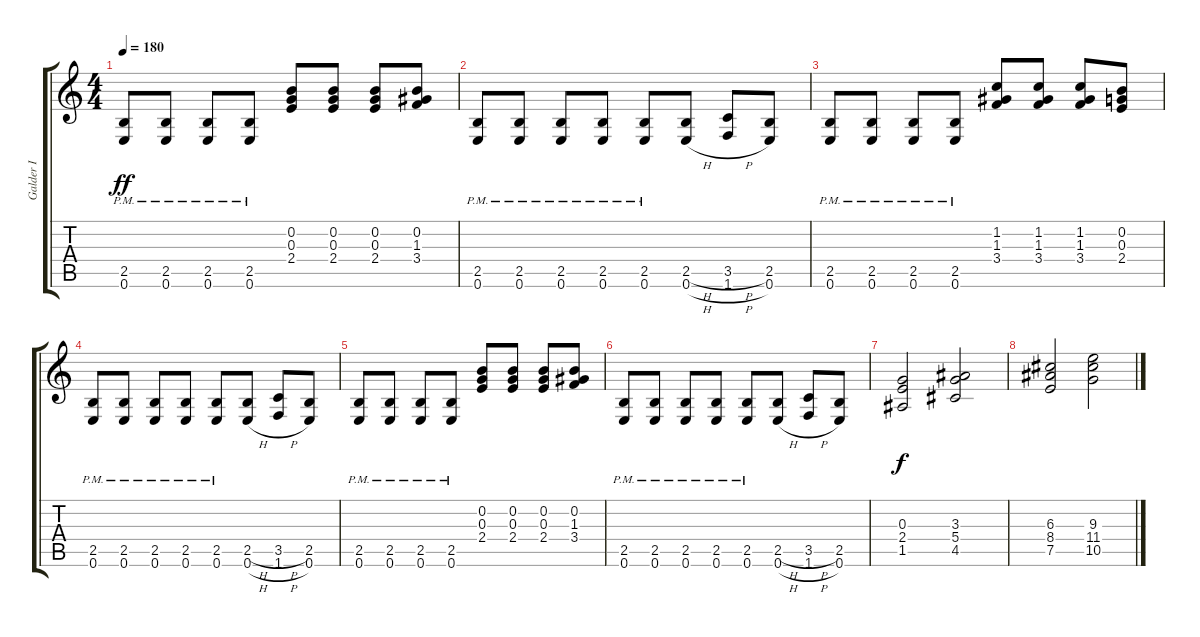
\track ("Galder I" "Galder I") {instrument distortionguitar}
\staff {score tabs}
\tuning (E4 B3 G3 D3 A2 E2) {hide}
\ts (4 4)
\tempo 180
\clef g2
\ks c
(2.5{pm} 0.6{pm}).8{dy ff} (2.5{pm} 0.6{pm}).8 (2.5{pm} 0.6{pm}).8 (2.5{pm} 0.6{pm}).8 (0.2 0.3 2.4).8 (0.2 0.3 2.4).8 (0.2 0.3 2.4).8 (0.2 1.3 3.4).8 |
(2.5{pm} 0.6{pm}).8 (2.5{pm} 0.6{pm}).8 (2.5{pm} 0.6{pm}).8 (2.5{pm} 0.6{pm}).8 (2.5{pm} 0.6{pm}).8 (2.5{h} 0.6{h}).8 (3.5{h} 1.6{h}).8 (2.5 0.6).8 |
(2.5{pm} 0.6{pm}).8 (2.5{pm} 0.6{pm}).8 (2.5{pm} 0.6{pm}).8 (2.5{pm} 0.6{pm}).8 (1.2 1.3 3.4).8 (1.2 1.3 3.4).8 (1.2 1.3 3.4).8 (0.2 0.3 2.4).8 |
(2.5{pm} 0.6{pm}).8 (2.5{pm} 0.6{pm}).8 (2.5{pm} 0.6{pm}).8 (2.5{pm} 0.6{pm}).8 (2.5{pm} 0.6{pm}).8 (2.5{h} 0.6{h}).8 (3.5{h} 1.6{h}).8 (2.5 0.6).8 |
(2.5{pm} 0.6{pm}).8 (2.5{pm} 0.6{pm}).8 (2.5{pm} 0.6{pm}).8 (2.5{pm} 0.6{pm}).8 (0.2 0.3 2.4).8 (0.2 0.3 2.4).8 (0.2 0.3 2.4).8 (0.2 1.3 3.4).8 |
(2.5{pm} 0.6{pm}).8 (2.5{pm} 0.6{pm}).8 (2.5{pm} 0.6{pm}).8 (2.5{pm} 0.6{pm}).8 (2.5{pm} 0.6{pm}).8 (2.5{h} 0.6{h}).8 (3.5{h} 1.6{h}).8 (2.5 0.6).8 |
(0.3 2.4 1.5).2{dy f} (3.3 5.4 4.5).2 |
(6.3 8.4 7.5).2 (9.3 11.4 10.5).2
